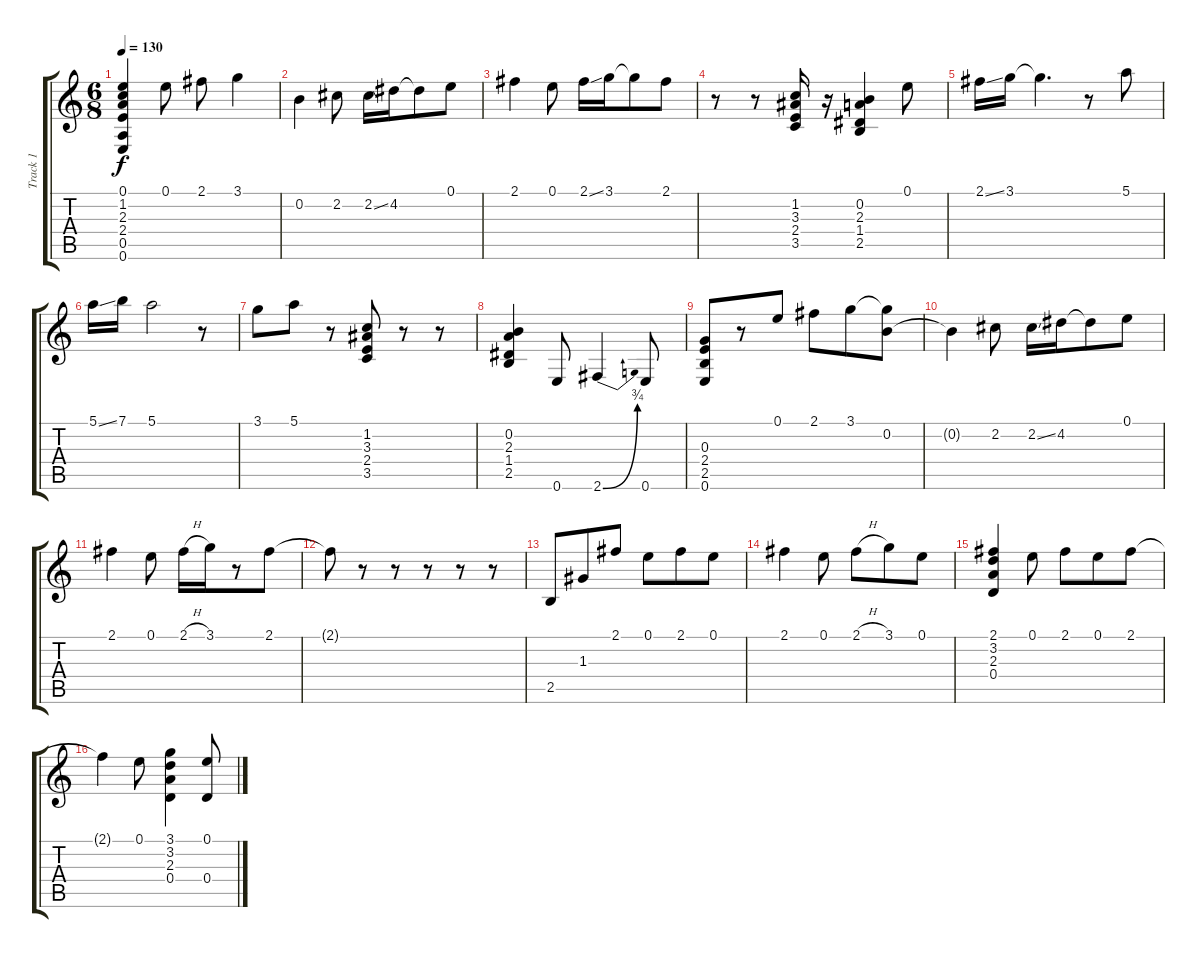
\track ("Track 1" "Track 1") {instrument acousticguitarsteel}
\staff {score tabs}
\tuning (E4 B3 G3 D3 A2 E2) {hide}
\ts (6 8)
\tempo 130
\clef g2
\ks c
(0.1 1.2 2.3 2.4 0.5 0.6).4{dy f} 0.1.8 2.1.8 3.1.4 |
0.2.4 2.2.8 2.2{ss}.16 4.2.16 4.2{t}.8 0.1.8 |
2.1.4 0.1.8 2.1{ss}.16 3.1.16 3.1{t}.8 2.1.8 |
r.8 r.8 (1.2 3.3 2.4 3.5).16 r.16 (0.2 2.3 1.4 2.5).4 0.1.8 |
2.1{ss}.16 3.1.16 3.1{t}.4{d} r.8 5.1.8 |
5.1{ss}.16 7.1.16 5.1.2 r.8 |
3.1.8 5.1.8 r.8 (1.2 3.3 2.4 3.5).8 r.8 r.8 |
(0.2 2.3 1.4 2.5).4 0.6.8 2.6{be (bend 0 0 60 3)}.4 0.6.8 |
(0.3 2.4 2.5 0.6).8 r.8 0.1.8 2.1.8 3.1.8 (3.1{t} 0.2).8 |
0.2{t}.4 2.2.8 2.2{ss}.16 4.2.16 4.2{t}.8 0.1.8 |
2.1.4 0.1.8 2.1{h}.16 3.1.16 r.8 2.1.8 |
2.1{t}.8 r.8 r.8 r.8 r.8 r.8 |
2.5.8 1.3.8 2.1.8 0.1.8 2.1.8 0.1.8 |
2.1.4 0.1.8 2.1{h}.8 3.1.8 0.1.8 |
(2.1 3.2 2.3 0.4).4 0.1.8 2.1.8 0.1.8 2.1.8 |
2.1{t}.4 0.1.8 (3.1 3.2 2.3 0.4).4 (0.1 0.4).8
